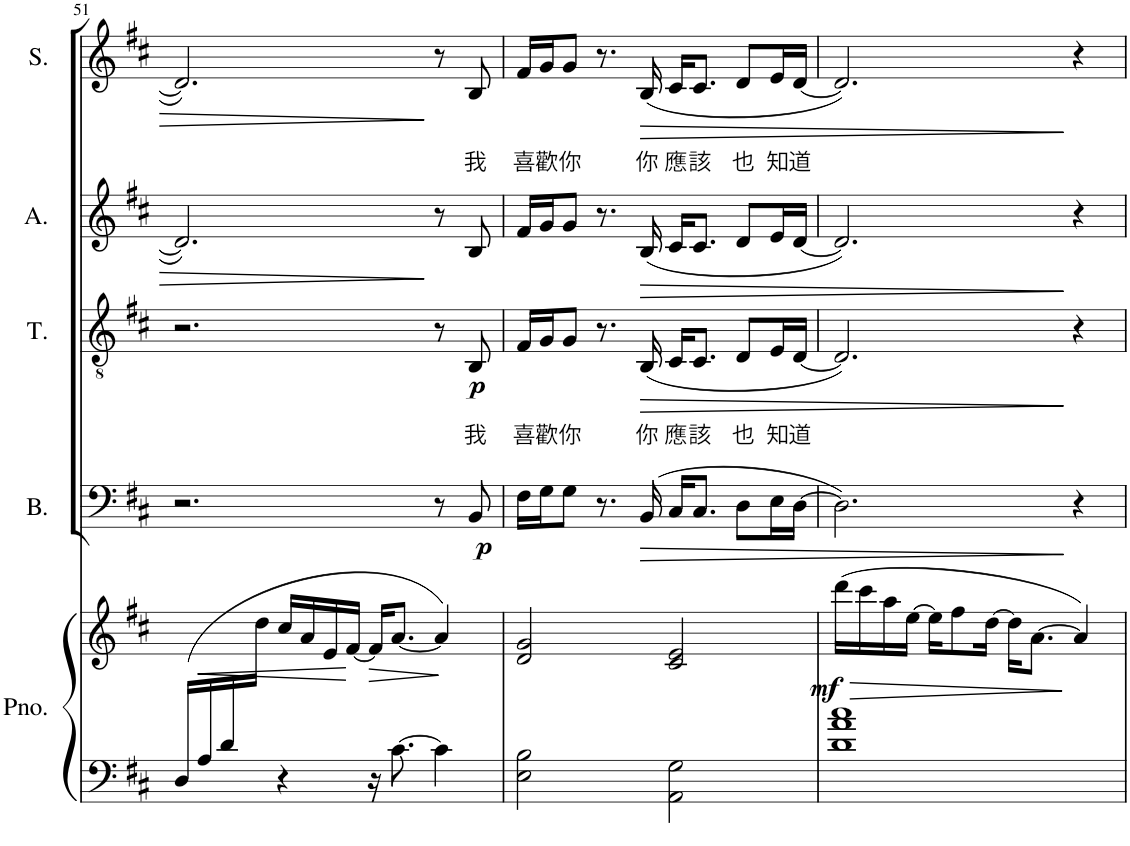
**kern	**kern	**dynam	**kern	**dynam	**kern	**text	**dynam	**kern	**dynam	**kern	**text	**dynam
*part5	*part5	*part5	*part4	*part4	*part3	*part3	*part3	*part2	*part2	*part1	*part1	*part1
*staff6	*staff5	*staff5/6	*staff4	*staff4	*staff3	*staff3	*staff3	*staff2	*staff2	*staff1	*staff1	*staff1
*I"Piano	*	*	*I"Bass	*	*I"Tenor	*	*	*I"Alto	*	*I"Soprano	*	*
*I'Pno.	*	*	*I'B.	*	*I'T.	*	*	*I'A.	*	*I'S.	*	*
!!LO:PB:g=z
*clefF4	*clefG2	*	*clefF4	*	*clefGv2	*	*	*clefG2	*	*clefG2	*	*
*	*	*	*Trd4c7	*	*Trd4c7	*	*	*	*	*	*	*
*k[f#c#]	*k[f#c#]	*	*k[f#c#]	*	*k[f#c#]	*	*	*k[f#c#]	*	*k[f#c#]	*	*
*M4/4	*M4/4	*	*M4/4	*	*M4/4	*	*	*M4/4	*	*M4/4	*	*
=51	=51	=51	=51	=51	=51	=51	=51	=51	=51	=51	=51	=51
*^	*	*	*	*	*	*	*	*	*	*	*	*
(16D/LL	4ryy	8.ryy	.	2.r	.	2.r	.	.	2.d/]	.	2.d/]	.	.
!	!	!	!LO:HP:b=2	!	!	!	!	!	!	!	!	!	!
16A/	.	.	<	.	.	.	.	.	.	.	.	.	.
16d/	.	.	.	.	.	.	.	.	.	.	.	.	.
2ryy	.	16dd\JJ	.	.	.	.	.	.	.	.	.	.	.
.	4r	16cc#/LL	.	.	.	.	.	.	.	.	.	.	.
.	.	16a/	.	.	.	.	.	.	.	.	.	.	.
.	.	16e/	.	.	.	.	.	.	.	.	.	.	.
.	.	[16f#/JJ	.	.	.	.	.	.	.	.	.	.	.
!	!	!	!LO:HP:b	!	!	!	!	!	!	!	!	!	!
.	16r	16f#/KL]	>	.	.	.	.	.	.	.	.	.	.
.	[8.c#\	[8.a/J	.	.	.	.	.	.	.	.	.	.	.
4ryy	.	.	.	.	.	.	.	.	.	.	.	.	.
.	4c#\]	4a/])	.	8r	.	8r	.	.	8r	.	8r	.	.
!	!	!	!	!	!LO:DY:b	!	!LO:LY:b	!LO:DY:b	!	!	!	!LO:LY:b	!
.	.	.	.	8BB/	p	8BB/	我	p	8B/	.	8B/	我	.
16ryy	.	.	.	.	.	.	.	.	.	.	.	.	.
*v	*v	*	*	*	*	*	*	*	*	*	*	*	*
.	.	] [	.	.	.	.	.	.	.	.	.	.
=52	=52	=52	=52	=52	=52	=52	=52	=52	=52	=52	=52	=52
!	!	!	!	!	!	!LO:LY:b	!	!	!	!	!LO:LY:b	!
2E\ 2B\	2d/ 2g/	.	16F#\LL	.	16F#/LL	喜	.	16f#/LL	.	16f#/LL	喜	.
!	!	!	!	!	!	!LO:LY:b	!	!	!	!	!LO:LY:b	!
.	.	.	16G\J	.	16G/J	歡	.	16g/J	.	16g/J	歡	.
!	!	!	!	!	!	!LO:LY:b	!	!	!	!	!LO:LY:b	!
.	.	.	8G\J	.	8G/J	你	.	8g/J	.	8g/J	你	.
.	.	.	8.r	.	8.r	.	.	8.r	.	8.r	.	.
!	!	!	!	!LO:HP:b	!	!LO:LY:b	!LO:HP:b	!	!LO:HP:b	!	!LO:LY:b	!LO:HP:b
.	.	.	(16BB/	>	(16BB/	你	>	(16B/	>	(16B/	你	>
!	!	!	!	!	!	!LO:LY:b	!	!	!	!	!LO:LY:b	!
2AA\ 2G\	2c#/ 2e/	.	16C#/KL	.	16C#/KL	應	.	16c#/KL	.	16c#/KL	應	.
!	!	!	!	!	!	!LO:LY:b	!	!	!	!	!LO:LY:b	!
.	.	.	8.C#/J	.	8.C#/J	該	.	8.c#/J	.	8.c#/J	該	.
!	!	!	!	!	!	!LO:LY:b	!	!	!	!	!LO:LY:b	!
.	.	.	8D\L	.	8D/L	也	.	8d/L	.	8d/L	也	.
!	!	!	!	!	!	!LO:LY:b	!	!	!	!	!LO:LY:b	!
.	.	.	16E\L	.	16E/L	知	.	16e/L	.	16e/L	知	.
!	!	!	!	!	!	!LO:LY:b	!	!	!	!	!LO:LY:b	!
.	.	.	[16D\JJ	.	[16D/JJ	道	.	[16d/JJ	.	[16d/JJ	道	.
=53	=53	=53	=53	=53	=53	=53	=53	=53	=53	=53	=53	=53
!	!	!LO:HP:b	!	!	!	!	!	!	!	!	!	!
!	!	!LO:DY:n=1:b	!	!	!	!	!	!	!	!	!	!
1d 1a 1cc#	(16ddd\LL	> mf	2.D\])	.	2.D/])	.	.	2.d/])	.	2.d/])	.	.
.	16ccc#\	.	.	.	.	.	.	.	.	.	.	.
.	16aa\	.	.	.	.	.	.	.	.	.	.	.
.	[16ee\JJ	.	.	.	.	.	.	.	.	.	.	.
.	16ee\KL]	.	.	.	.	.	.	.	.	.	.	.
.	8ff#\	.	.	.	.	.	.	.	.	.	.	.
.	[16dd\Jk	.	.	.	.	.	.	.	.	.	.	.
.	16dd\KL]	.	.	.	.	.	.	.	.	.	.	.
.	[8.a\J	.	.	.	.	.	.	.	.	.	.	.
.	4a/])	.	4r	]	4r	.	]	4r	]	4r	.	]
.	.	]	.	.	.	.	.	.	.	.	.	.
=	=	=	=	=	=	=	=	=	=	=	=	=
*-	*-	*-	*-	*-	*-	*-	*-	*-	*-	*-	*-	*-
